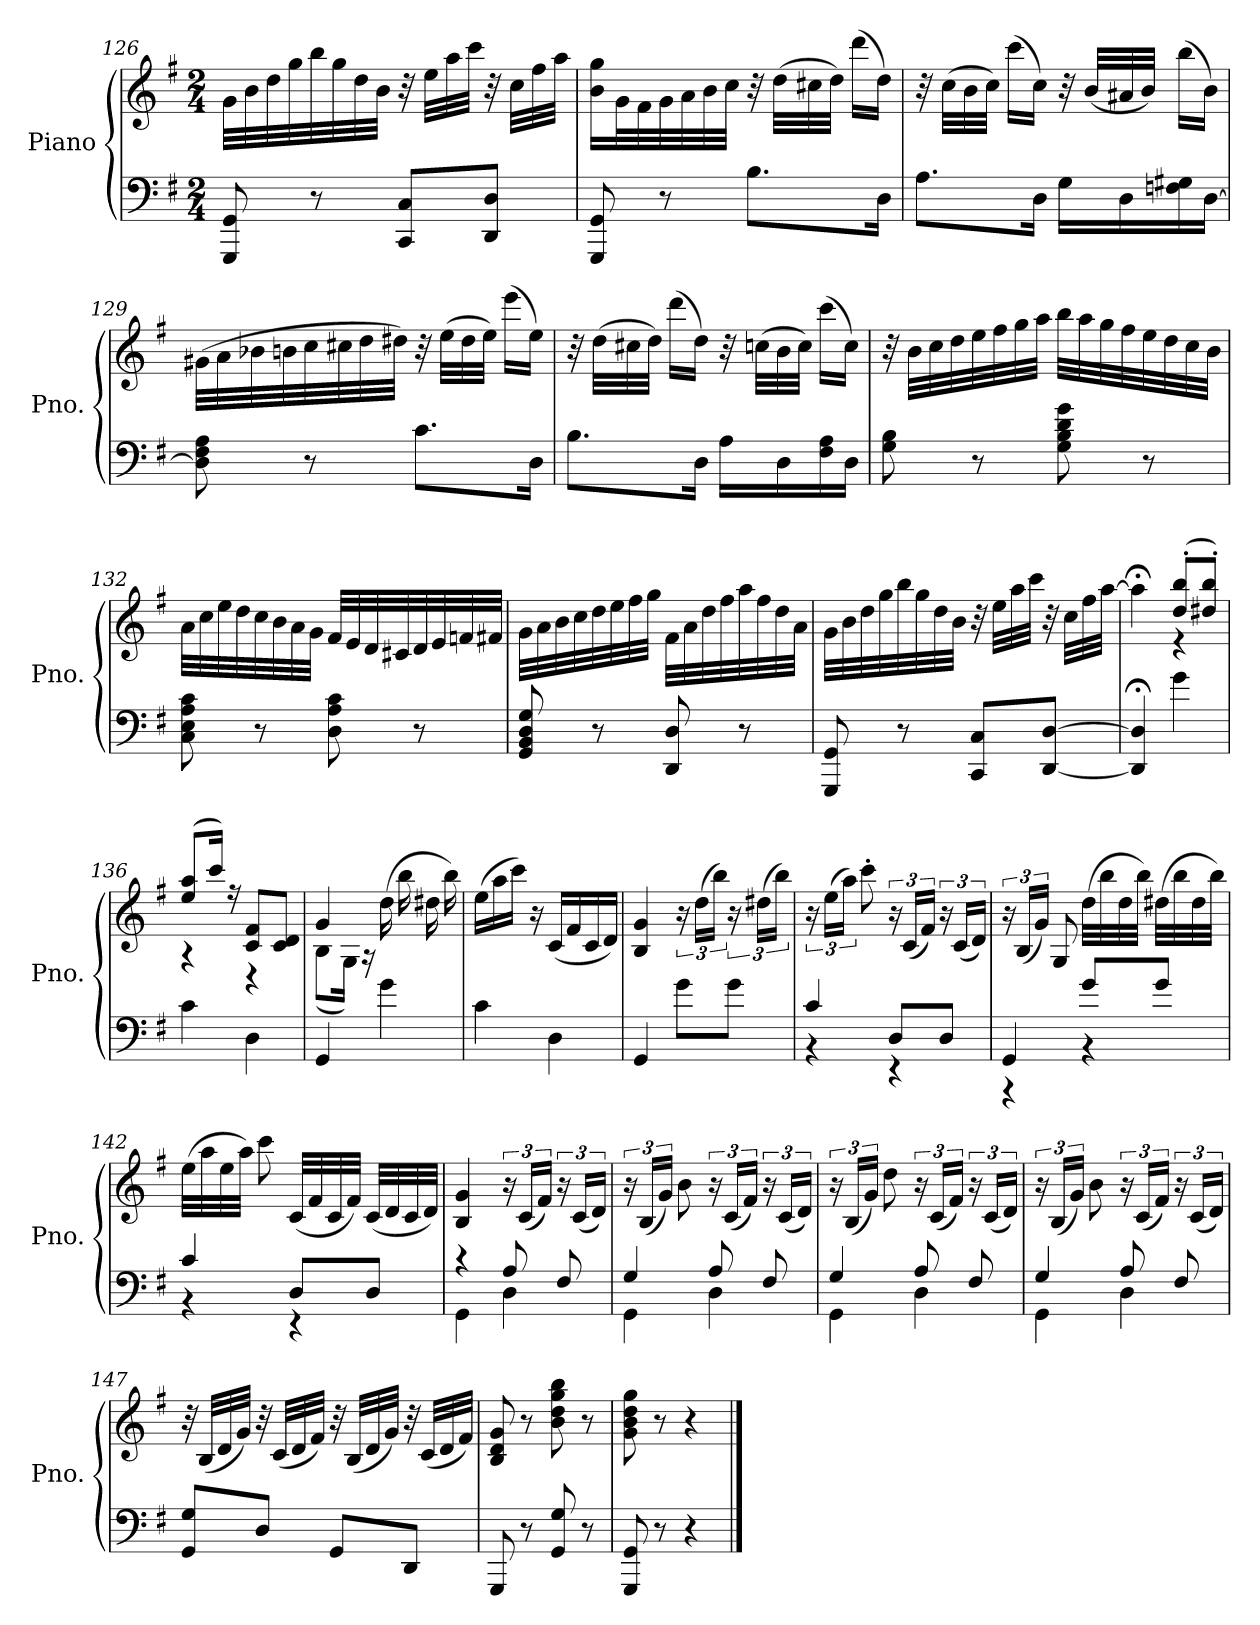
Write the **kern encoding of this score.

**kern	**kern
*part1	*part1
*staff2	*staff1
*I"Piano	*
*I'Pno.	*
!!LO:PB:g=z
*clefF4	*clefG2
*k[f#]	*k[f#]
*M2/4	*M2/4
=126	=126
8GGG/ 8GG/	32g\LLL
.	32b\
.	32dd\
.	32gg\
8r	32bb\
.	32gg\
.	32dd\
.	32b\JJJ
8CC/ 8C/L	32r
.	32ee\LLL
.	32aa\
.	32ccc\JJJ
8DD/ 8D/J	32r
.	32cc\LLL
.	32ff#\
.	32aa\JJJ
=127	=127
8GGG/ 8GG/	16b\ 16gg\LL
.	32g\L
.	32f#\
8r	32g\
.	32a\
.	32b\
.	32cc\JJJ
8.B\L	32r
.	(>32dd\LLL
.	32cc#X\
.	32dd\JJJ)
.	(>16ddd\LL
16D\Jk	16dd\JJ)
=128	=128
8.A\L	32r
.	(>32cc\LLL
.	32b\
.	32cc\JJJ)
.	(>16ccc\LL
16D\Jk	16cc\JJ)
16G\LL	32r
.	(<32b/LLL
16D\	32a#X/
.	32b/JJJ)
16Fn\ 16G#X\	(>16bb\LL
[16D\JJ	16b\JJ)
!!LO:LB:g=z
=129	=129
8D\] 8F#\ 8A\	(>32g#X\LLL
.	32a\
.	32b-X\
.	32bn\
8r	32cc\
.	32cc#X\
.	32dd\
.	32dd#X\JJJ)
8.c\L	32r
.	(>32ee\LLL
.	32dd#\
.	32ee\JJJ)
.	(>16eee\LL
16D\Jk	16ee\JJ)
=130	=130
8.B\L	32r
.	(>32dd\LLL
.	32cc#X\
.	32dd\JJJ)
.	(>16ddd\LL
16D\Jk	16dd\JJ)
16A\LL	32r
.	(>32ccn\LLL
16D\	32b\
.	32cc\JJJ)
16F#\ 16A\	(>16ccc\LL
16D\JJ	16cc\JJ)
=131	=131
8G\ 8B\	32r
.	32b\LLL
.	32cc\
.	32dd\
8r	32ee\
.	32ff#\
.	32gg\
.	32aa\JJJ
8G\ 8B\ 8d\ 8g\	32bb\LLL
.	32aa\
.	32gg\
.	32ff#\
8r	32ee\
.	32dd\
.	32cc\
.	32b\JJJ
!!LO:LB:g=z
=132	=132
8C\ 8E\ 8A\ 8c\	32a\LLL
.	32cc\
.	32ee\
.	32dd\
8r	32cc\
.	32b\
.	32a\
.	32g\JJJ
8D\ 8A\ 8c\	32f#/LLL
.	32e/
.	32d/
.	32c#X/
8r	32d/
.	32e/
.	32fn/
.	32f#X/JJJ
=133	=133
8GG/ 8BB/ 8D/ 8G/	32g\LLL
.	32a\
.	32b\
.	32cc\
8r	32dd\
.	32ee\
.	32ff#\
.	32gg\JJJ
8DD/ 8D/	32f#\LLL
.	32a\
.	32dd\
.	32ff#\
8r	32aa\
.	32ff#\
.	32dd\
.	32a\JJJ
!!LO:LB:g=z
=134	=134
8GGG/ 8GG/	32g\LLL
.	32b\
.	32dd\
.	32gg\
8r	32bb\
.	32gg\
.	32dd\
.	32b\JJJ
8CC/ 8C/L	32r
.	32ee\LLL
.	32aa\
.	32ccc\JJJ
[8DD/ [8D/J	32r
.	32cc\LLL
.	32ff#\
.	[32aa\JJJ
=135	=135
*	*^
4DD/];< 4D/];<	4aa;<\]	4ryy
4g\	(>8dd/' 8bb/'L	4r
.	8dd#X/' 8bb/'J)	.
=136	=136	=136
4c\	(>8ee/ 8aa/L	4r
.	16ccc/Jk)	.
.	16r	.
4D\	8c/ 8f#/L	4r
.	8c/ 8d/J	.
=137	=137	=137
4GG/	4g/	(<8B\L
.	.	16G\Jk)
.	.	16r
4g\	(>16dd\	4ryy
.	16bb\	.
.	16dd#X\	.
.	16bb\)	.
*	*v	*v
=138	=138
4c\	(>16ee\LL
.	16aa\
.	16ccc\JJ)
.	16r
4D\	(<16c/LL
.	16f#/
.	16c/
.	16d/JJ)
!!LO:LB:g=z
=139	=139
4GG/	4B/ 4g/
8g\L	24r
.	(>24dd\LL
.	24bb\JJ)
8g\J	24r
.	(>24dd#X\LL
.	24bb\JJ)
=140	=140
*^	*
4c/	4r	24r
.	.	(>24ee\LL
.	.	24aa\JJ)
.	.	8ccc'\
8D/L	4r	24r
.	.	(<24c/LL
.	.	24f#/JJ)
8D/J	.	24r
.	.	(<24c/LL
.	.	24d/JJ)
=141	=141	=141
*	*	*^
4GG/	4r	24r	4ryy
.	.	(<24B/LL	.
.	.	24g/JJ)	.
.	.	8G/	.
8g/L	4r	(>32dd\LLL	4ryy
.	.	32bb\	.
.	.	32dd\	.
.	.	32bb\JJJ)	.
8g/J	.	(>32dd#X\LLL	.
.	.	32bb\	.
.	.	32dd#\	.
.	.	32bb\JJJ)	.
*	*	*v	*v
=142	=142	=142
4c/	4r	(>32ee\LLL
.	.	32aa\
.	.	32ee\
.	.	32aa\JJJ)
.	.	8ccc\
8D/L	4r	(<32c/LLL
.	.	32f#/
.	.	32c/
.	.	32f#/JJJ)
8D/J	.	(<32c/LLL
.	.	32d/
.	.	32c/
.	.	32d/JJJ)
!!LO:LB:g=z
=143	=143	=143
4r	4GG\	4B/ 4g/
8A/	4D\	24r
.	.	(<24c/LL
.	.	24f#/JJ)
8F#/	.	24r
.	.	(<24c/LL
.	.	24d/JJ)
=144	=144	=144
4G/	4GG\	24r
.	.	(<24B/LL
.	.	24g/JJ)
.	.	8b\
8A/	4D\	24r
.	.	(<24c/LL
.	.	24f#/JJ)
8F#/	.	24r
.	.	(<24c/LL
.	.	24d/JJ)
=145	=145	=145
4G/	4GG\	24r
.	.	(<24B/LL
.	.	24g/JJ)
.	.	8dd\
8A/	4D\	24r
.	.	(<24c/LL
.	.	24f#/JJ)
8F#/	.	24r
.	.	(<24c/LL
.	.	24d/JJ)
=146	=146	=146
4G/	4GG\	24r
.	.	(<24B/LL
.	.	24g/JJ)
.	.	8b\
8A/	4D\	24r
.	.	(<24c/LL
.	.	24f#/JJ)
8F#/	.	24r
.	.	(<24c/LL
.	.	24d/JJ)
*v	*v	*
!!LO:PB:g=z
=147	=147
8GG/ 8G/L	32r
.	(<32B/LLL
.	32d/
.	32g/JJJ)
8D/J	32r
.	(<32c/LLL
.	32d/
.	32f#/JJJ)
8GG/L	32r
.	(<32B/LLL
.	32d/
.	32g/JJJ)
8DD/J	32r
.	(<32c/LLL
.	32d/
.	32f#/JJJ)
=148	=148
8GGG/	8B/ 8d/ 8g/
8r	8r
8GG/ 8G/	8b\ 8dd\ 8gg\ 8bb\
8r	8r
=149	=149
8GGG/ 8GG/	8g\ 8b\ 8dd\ 8gg\
8r	8r
4r	4r
==	==
*-	*-
